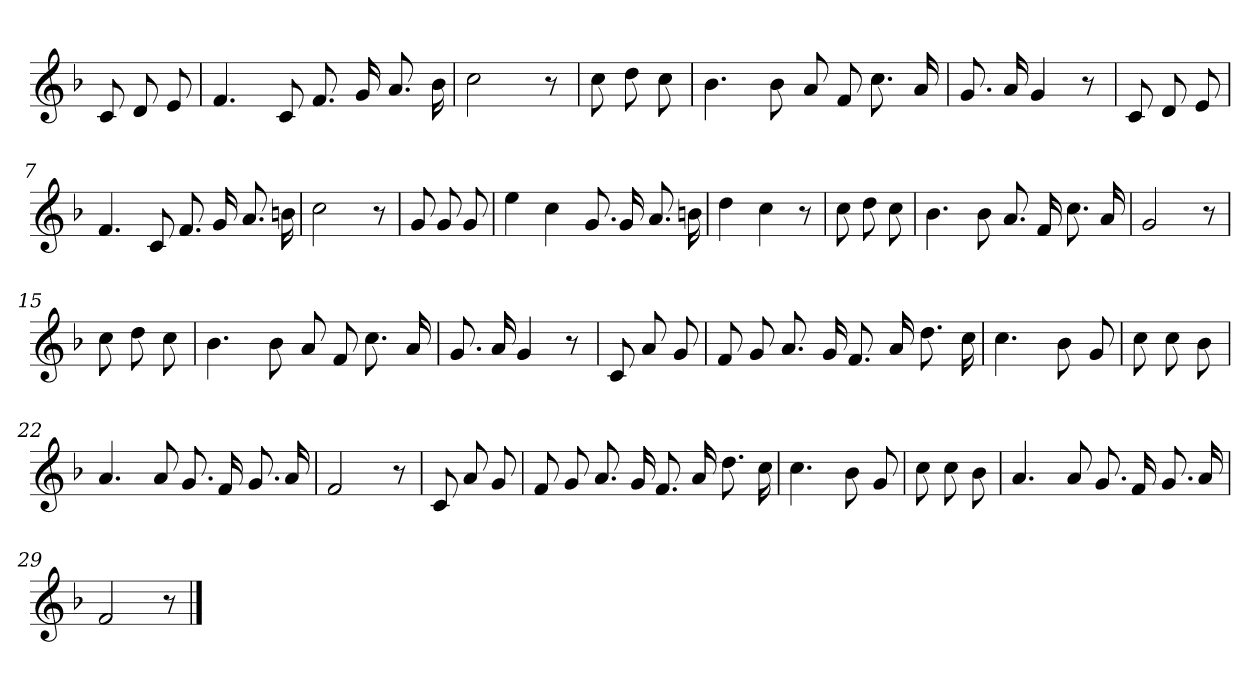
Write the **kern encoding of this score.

**kern
*part1
*staff1
*clefG2
*k[b-]
*F:
=
8c
8d
8e
=1
4.f
8c
8.f
16g
8.a
16b-
=2
2cc
8r
=3
8cc
8dd
8cc
=4
4.b-
8b-
8a
8f
8.cc
16a
=5
8.g
16a
4g
8r
=6
8c
8d
8e
=7
4.f
8c
8.f
16g
8.a
16bn
=8
2cc
8r
=9
8g
8g
8g
=10
4ee
4cc
8.g
16g
8.a
16bn
=11
4dd
4cc
8r
=12
8cc
8dd
8cc
=13
4.b-
8b-
8.a
16f
8.cc
16a
=14
2g
8r
=15
8cc
8dd
8cc
=16
4.b-
8b-
8a
8f
8.cc
16a
=17
8.g
16a
4g
8r
=18
8c
8a
8g
=19
8f
8g
8.a
16g
8.f
16a
8.dd
16cc
=20
4.cc
8b-
8g
=21
8cc
8cc
8b-
=22
4.a
8a
8.g
16f
8.g
16a
=23
2f
8r
=24
8c
8a
8g
=25
8f
8g
8.a
16g
8.f
16a
8.dd
16cc
=26
4.cc
8b-
8g
=27
8cc
8cc
8b-
=28
4.a
8a
8.g
16f
8.g
16a
=29
2f
8r
==
*-
